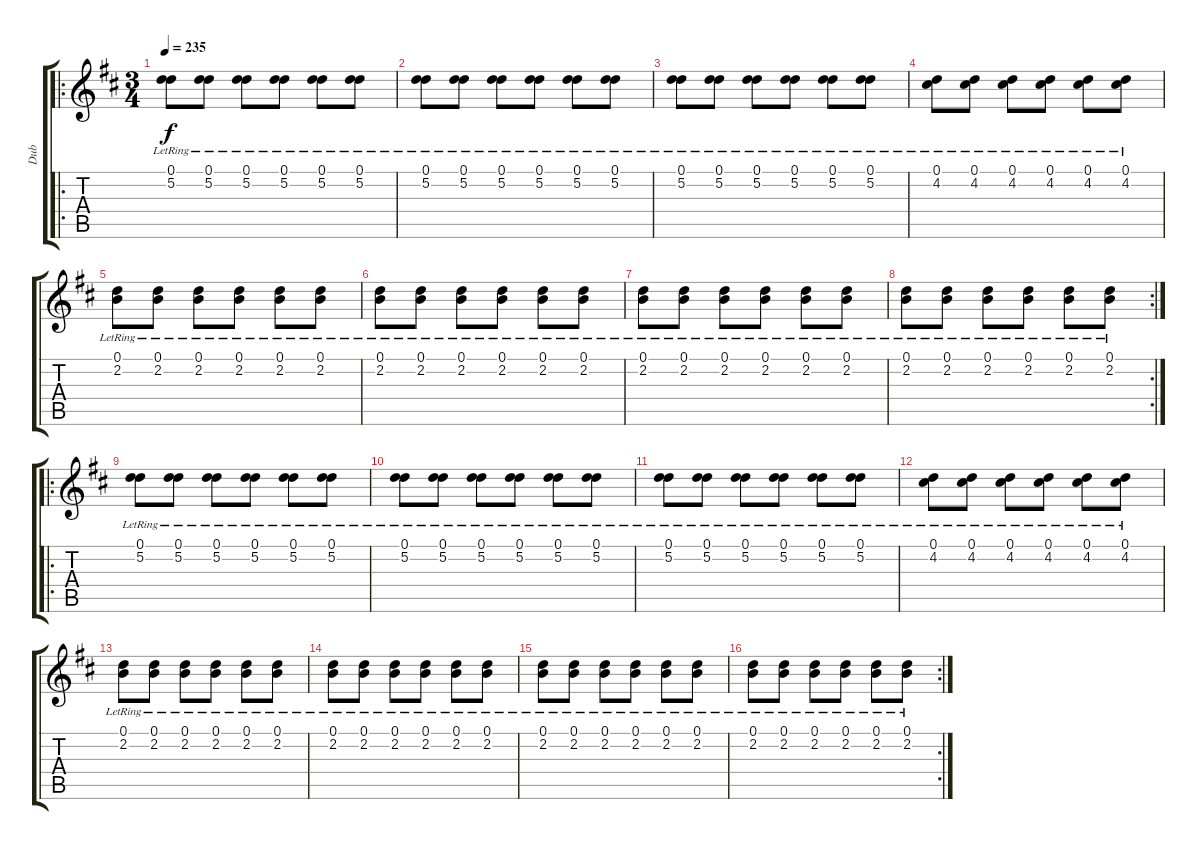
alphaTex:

\track ("Dub" "Dub") {instrument distortionguitar}
\staff {score tabs}
\tuning (D4 A3 F3 C3 G2 D2) {hide}
\ro
\ts (3 4)
\tempo 235
\clef g2
\ks d
(0.1{lr} 5.2{lr}).8{dy f} (0.1{lr} 5.2{lr}).8 (0.1{lr} 5.2{lr}).8 (0.1{lr} 5.2{lr}).8 (0.1{lr} 5.2{lr}).8 (0.1{lr} 5.2{lr}).8 |
(0.1{lr} 5.2{lr}).8 (0.1{lr} 5.2{lr}).8 (0.1{lr} 5.2{lr}).8 (0.1{lr} 5.2{lr}).8 (0.1{lr} 5.2{lr}).8 (0.1{lr} 5.2{lr}).8 |
(0.1{lr} 5.2{lr}).8 (0.1{lr} 5.2{lr}).8 (0.1{lr} 5.2{lr}).8 (0.1{lr} 5.2{lr}).8 (0.1{lr} 5.2{lr}).8 (0.1{lr} 5.2{lr}).8 |
(0.1{lr} 4.2{lr}).8 (0.1{lr} 4.2{lr}).8 (0.1{lr} 4.2{lr}).8 (0.1{lr} 4.2{lr}).8 (0.1{lr} 4.2{lr}).8 (0.1{lr} 4.2{lr}).8 |
(0.1{lr} 2.2{lr}).8 (0.1{lr} 2.2{lr}).8 (0.1{lr} 2.2{lr}).8 (0.1{lr} 2.2{lr}).8 (0.1{lr} 2.2{lr}).8 (0.1{lr} 2.2{lr}).8 |
(0.1{lr} 2.2{lr}).8 (0.1{lr} 2.2{lr}).8 (0.1{lr} 2.2{lr}).8 (0.1{lr} 2.2{lr}).8 (0.1{lr} 2.2{lr}).8 (0.1{lr} 2.2{lr}).8 |
(0.1{lr} 2.2{lr}).8 (0.1{lr} 2.2{lr}).8 (0.1{lr} 2.2{lr}).8 (0.1{lr} 2.2{lr}).8 (0.1{lr} 2.2{lr}).8 (0.1{lr} 2.2{lr}).8 |
\rc 2
(0.1{lr} 2.2{lr}).8 (0.1{lr} 2.2{lr}).8 (0.1{lr} 2.2{lr}).8 (0.1{lr} 2.2{lr}).8 (0.1{lr} 2.2{lr}).8 (0.1{lr} 2.2{lr}).8 |
\ro
(0.1{lr} 5.2{lr}).8 (0.1{lr} 5.2{lr}).8 (0.1{lr} 5.2{lr}).8 (0.1{lr} 5.2{lr}).8 (0.1{lr} 5.2{lr}).8 (0.1{lr} 5.2{lr}).8 |
(0.1{lr} 5.2{lr}).8 (0.1{lr} 5.2{lr}).8 (0.1{lr} 5.2{lr}).8 (0.1{lr} 5.2{lr}).8 (0.1{lr} 5.2{lr}).8 (0.1{lr} 5.2{lr}).8 |
(0.1{lr} 5.2{lr}).8 (0.1{lr} 5.2{lr}).8 (0.1{lr} 5.2{lr}).8 (0.1{lr} 5.2{lr}).8 (0.1{lr} 5.2{lr}).8 (0.1{lr} 5.2{lr}).8 |
(0.1{lr} 4.2{lr}).8 (0.1{lr} 4.2{lr}).8 (0.1{lr} 4.2{lr}).8 (0.1{lr} 4.2{lr}).8 (0.1{lr} 4.2{lr}).8 (0.1{lr} 4.2{lr}).8 |
(0.1{lr} 2.2{lr}).8 (0.1{lr} 2.2{lr}).8 (0.1{lr} 2.2{lr}).8 (0.1{lr} 2.2{lr}).8 (0.1{lr} 2.2{lr}).8 (0.1{lr} 2.2{lr}).8 |
(0.1{lr} 2.2{lr}).8 (0.1{lr} 2.2{lr}).8 (0.1{lr} 2.2{lr}).8 (0.1{lr} 2.2{lr}).8 (0.1{lr} 2.2{lr}).8 (0.1{lr} 2.2{lr}).8 |
(0.1{lr} 2.2{lr}).8 (0.1{lr} 2.2{lr}).8 (0.1{lr} 2.2{lr}).8 (0.1{lr} 2.2{lr}).8 (0.1{lr} 2.2{lr}).8 (0.1{lr} 2.2{lr}).8 |
\rc 2
(0.1{lr} 2.2{lr}).8 (0.1{lr} 2.2{lr}).8 (0.1{lr} 2.2{lr}).8 (0.1{lr} 2.2{lr}).8 (0.1{lr} 2.2{lr}).8 (0.1{lr} 2.2{lr}).8
